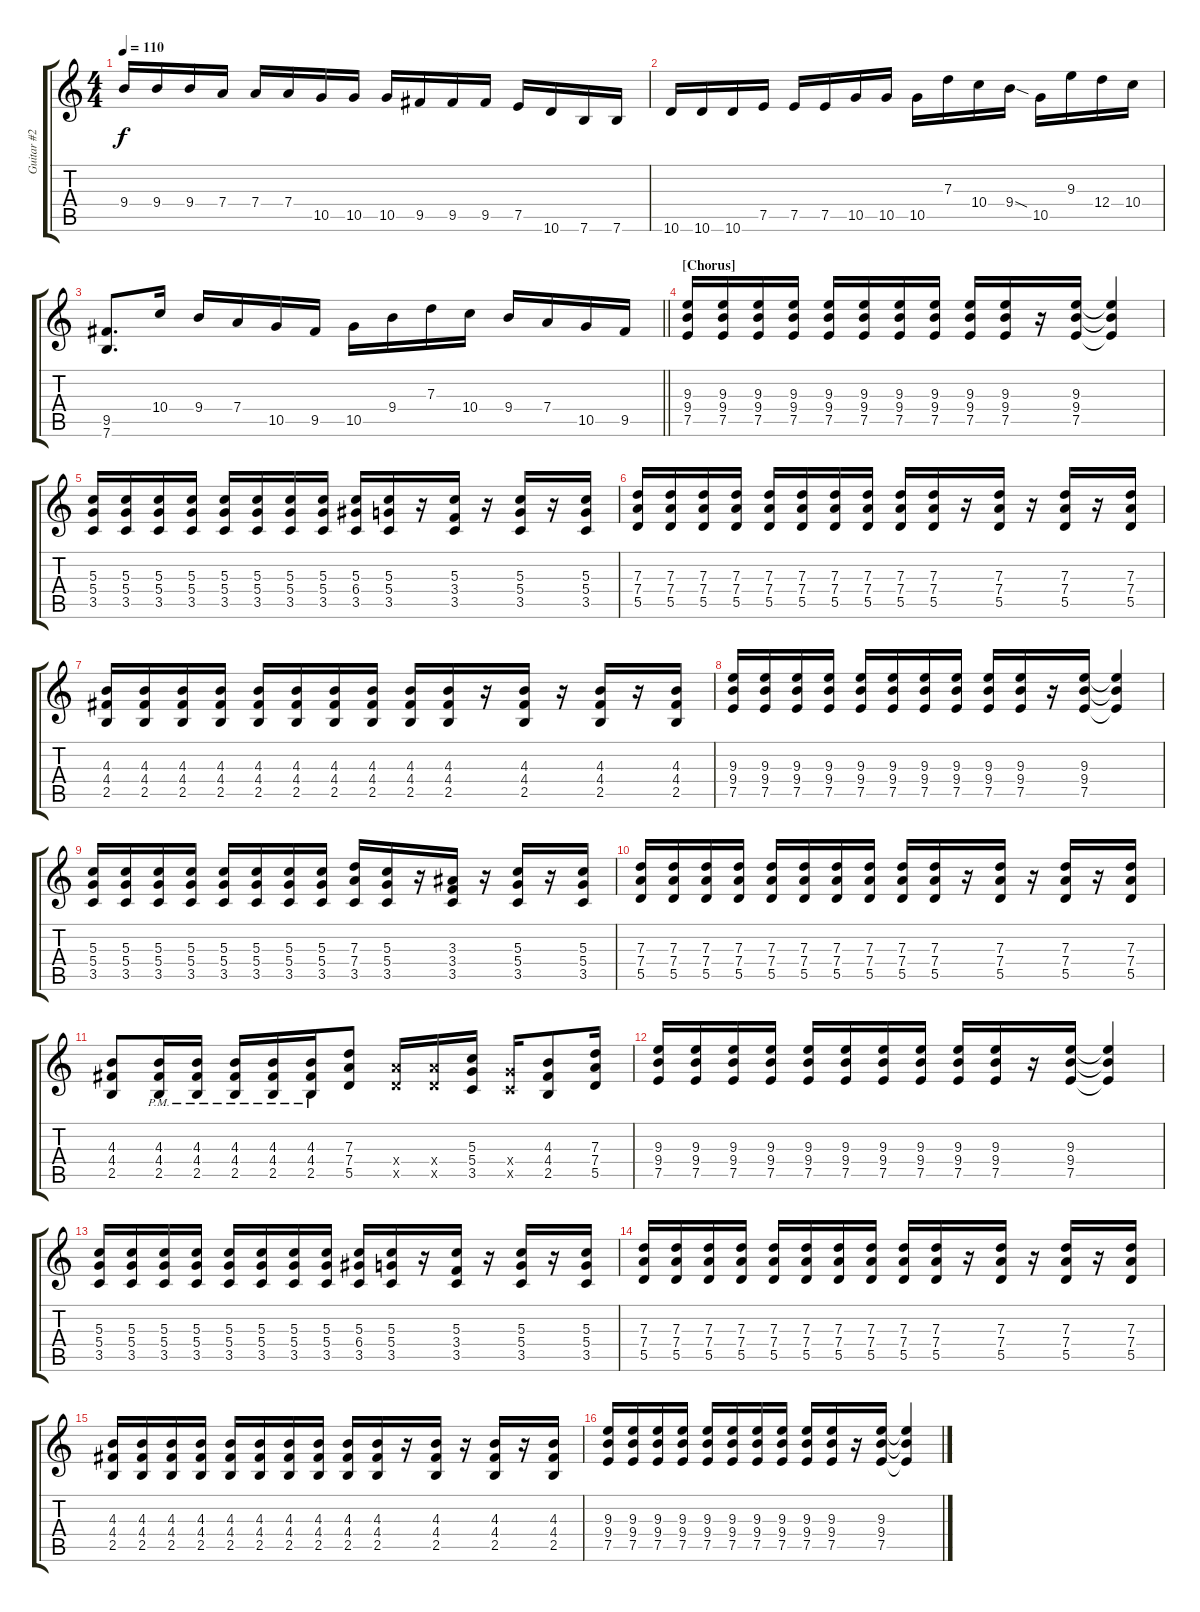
\track ("Guitar #2" "Guitar #2") {instrument overdrivenguitar}
\staff {score tabs}
\tuning (E4 B3 G3 D3 A2 E2) {hide}
\ts (4 4)
\tempo 110
\clef g2
\ks c
9.4.16{dy f volume 13} 9.4.16 9.4.16 7.4.16 7.4.16 7.4.16 10.5.16 10.5.16 10.5.16 9.5.16 9.5.16 9.5.16 7.5.16 10.6.16 7.6.16 7.6.16 |
10.6.16 10.6.16 10.6.16 7.5.16 7.5.16 7.5.16 10.5.16 10.5.16 10.5.16 7.3.16 10.4.16 9.4{sod}.16 10.5.16 9.3.16 12.4.16 10.4.16 |
\barLineRight lightlight
(9.5 7.6).8{d} 10.4.16 9.4.16 7.4.16 10.5.16 9.5.16 10.5.16 9.4.16 7.3.16 10.4.16 9.4.16 7.4.16 10.5.16 9.5.16 |
\section ("" "[Chorus]")
(9.3 9.4 7.5).16 (9.3 9.4 7.5).16 (9.3 9.4 7.5).16 (9.3 9.4 7.5).16 (9.3 9.4 7.5).16 (9.3 9.4 7.5).16 (9.3 9.4 7.5).16 (9.3 9.4 7.5).16 (9.3 9.4 7.5).16 (9.3 9.4 7.5).16 r.16 (9.3 9.4 7.5).16 (9.3{t} 9.4{t} 7.5{t}).4 |
(5.3 5.4 3.5).16 (5.3 5.4 3.5).16 (5.3 5.4 3.5).16 (5.3 5.4 3.5).16 (5.3 5.4 3.5).16 (5.3 5.4 3.5).16 (5.3 5.4 3.5).16 (5.3 5.4 3.5).16 (5.3 6.4 3.5).16 (5.3 5.4 3.5).16 r.16 (5.3 3.4 3.5).16 r.16 (5.3 5.4 3.5).16 r.16 (5.3 5.4 3.5).16 |
(7.3 7.4 5.5).16 (7.3 7.4 5.5).16 (7.3 7.4 5.5).16 (7.3 7.4 5.5).16 (7.3 7.4 5.5).16 (7.3 7.4 5.5).16 (7.3 7.4 5.5).16 (7.3 7.4 5.5).16 (7.3 7.4 5.5).16 (7.3 7.4 5.5).16 r.16 (7.3 7.4 5.5).16 r.16 (7.3 7.4 5.5).16 r.16 (7.3 7.4 5.5).16 |
(4.3 4.4 2.5).16 (4.3 4.4 2.5).16 (4.3 4.4 2.5).16 (4.3 4.4 2.5).16 (4.3 4.4 2.5).16 (4.3 4.4 2.5).16 (4.3 4.4 2.5).16 (4.3 4.4 2.5).16 (4.3 4.4 2.5).16 (4.3 4.4 2.5).16 r.16 (4.3 4.4 2.5).16 r.16 (4.3 4.4 2.5).16 r.16 (4.3 4.4 2.5).16 |
(9.3 9.4 7.5).16 (9.3 9.4 7.5).16 (9.3 9.4 7.5).16 (9.3 9.4 7.5).16 (9.3 9.4 7.5).16 (9.3 9.4 7.5).16 (9.3 9.4 7.5).16 (9.3 9.4 7.5).16 (9.3 9.4 7.5).16 (9.3 9.4 7.5).16 r.16 (9.3 9.4 7.5).16 (9.3{t} 9.4{t} 7.5{t}).4 |
(5.3 5.4 3.5).16 (5.3 5.4 3.5).16 (5.3 5.4 3.5).16 (5.3 5.4 3.5).16 (5.3 5.4 3.5).16 (5.3 5.4 3.5).16 (5.3 5.4 3.5).16 (5.3 5.4 3.5).16 (7.3 7.4 3.5).16 (5.3 5.4 3.5).16 r.16 (3.3 3.4 3.5).16 r.16 (5.3 5.4 3.5).16 r.16 (5.3 5.4 3.5).16 |
(7.3 7.4 5.5).16 (7.3 7.4 5.5).16 (7.3 7.4 5.5).16 (7.3 7.4 5.5).16 (7.3 7.4 5.5).16 (7.3 7.4 5.5).16 (7.3 7.4 5.5).16 (7.3 7.4 5.5).16 (7.3 7.4 5.5).16 (7.3 7.4 5.5).16 r.16 (7.3 7.4 5.5).16 r.16 (7.3 7.4 5.5).16 r.16 (7.3 7.4 5.5).16 |
(4.3 4.4 2.5).8 (4.3{pm} 4.4{pm} 2.5{pm}).16 (4.3{pm} 4.4{pm} 2.5{pm}).16 (4.3{pm} 4.4{pm} 2.5{pm}).16 (4.3{pm} 4.4{pm} 2.5{pm}).16 (4.3{pm} 4.4{pm} 2.5{pm}).16 (7.3 7.4 5.5).8 (7.4{x} 5.5{x}).16 (7.4{x} 5.5{x}).16 (5.3 5.4 3.5).16 (5.4{x} 3.5{x}).16 (4.3 4.4 2.5).8 (7.3 7.4 5.5).16 |
(9.3 9.4 7.5).16 (9.3 9.4 7.5).16 (9.3 9.4 7.5).16 (9.3 9.4 7.5).16 (9.3 9.4 7.5).16 (9.3 9.4 7.5).16 (9.3 9.4 7.5).16 (9.3 9.4 7.5).16 (9.3 9.4 7.5).16 (9.3 9.4 7.5).16 r.16 (9.3 9.4 7.5).16 (9.3{t} 9.4{t} 7.5{t}).4 |
(5.3 5.4 3.5).16 (5.3 5.4 3.5).16 (5.3 5.4 3.5).16 (5.3 5.4 3.5).16 (5.3 5.4 3.5).16 (5.3 5.4 3.5).16 (5.3 5.4 3.5).16 (5.3 5.4 3.5).16 (5.3 6.4 3.5).16 (5.3 5.4 3.5).16 r.16 (5.3 3.4 3.5).16 r.16 (5.3 5.4 3.5).16 r.16 (5.3 5.4 3.5).16 |
(7.3 7.4 5.5).16 (7.3 7.4 5.5).16 (7.3 7.4 5.5).16 (7.3 7.4 5.5).16 (7.3 7.4 5.5).16 (7.3 7.4 5.5).16 (7.3 7.4 5.5).16 (7.3 7.4 5.5).16 (7.3 7.4 5.5).16 (7.3 7.4 5.5).16 r.16 (7.3 7.4 5.5).16 r.16 (7.3 7.4 5.5).16 r.16 (7.3 7.4 5.5).16 |
(4.3 4.4 2.5).16 (4.3 4.4 2.5).16 (4.3 4.4 2.5).16 (4.3 4.4 2.5).16 (4.3 4.4 2.5).16 (4.3 4.4 2.5).16 (4.3 4.4 2.5).16 (4.3 4.4 2.5).16 (4.3 4.4 2.5).16 (4.3 4.4 2.5).16 r.16 (4.3 4.4 2.5).16 r.16 (4.3 4.4 2.5).16 r.16 (4.3 4.4 2.5).16 |
(9.3 9.4 7.5).16 (9.3 9.4 7.5).16 (9.3 9.4 7.5).16 (9.3 9.4 7.5).16 (9.3 9.4 7.5).16 (9.3 9.4 7.5).16 (9.3 9.4 7.5).16 (9.3 9.4 7.5).16 (9.3 9.4 7.5).16 (9.3 9.4 7.5).16 r.16 (9.3 9.4 7.5).16 (9.3{t} 9.4{t} 7.5{t}).4
